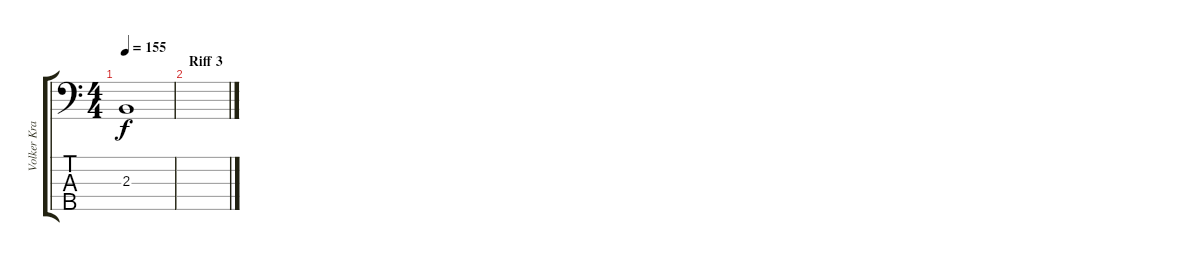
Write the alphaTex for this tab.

\track ("Volker Krawczak - Basso" "Volker Kra") {instrument electricbassfinger}
\staff {score tabs}
\tuning (G2 D2 A1 E1 B0) {hide}
\ts (4 4)
\tempo 155
\clef f4
\ks c
2.3{t}.1{dy f} |
\section ("" "Riff 3")
